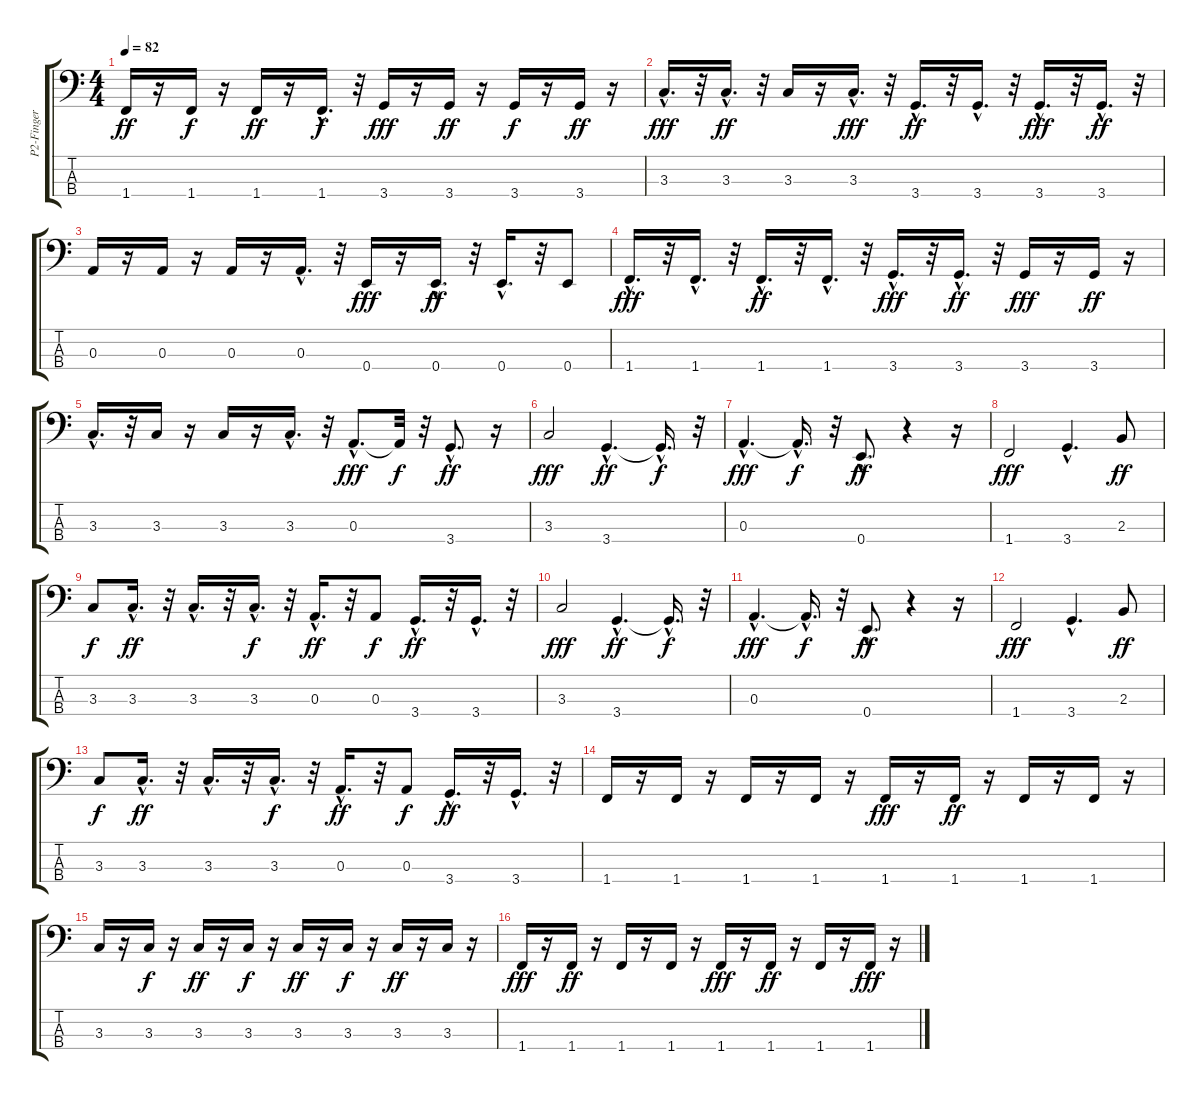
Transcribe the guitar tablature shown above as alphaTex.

\track ("P2-Finger Bass." "P2-Finger ") {instrument electricbassfinger}
\staff {score tabs}
\tuning (G2 D2 A1 E1) {hide}
\ts (4 4)
\tempo 82
\clef f4
\ks c
1.4.16{dy ff} r.16 1.4.16{dy f} r.16 1.4.16{dy ff} r.16 1.4{hac}.16{d dy f} r.32 3.4.16{dy fff} r.16 3.4.16{dy ff} r.16 3.4.16{dy f} r.16 3.4.16{dy ff} r.16 |
3.3{hac}.16{d dy fff} r.32 3.3{hac}.16{d dy ff} r.32 3.3.16 r.16 3.3{hac}.16{d dy fff} r.32 3.4{hac}.16{d dy ff} r.32 3.4{hac}.16{d} r.32 3.4{hac}.16{d dy fff} r.32 3.4{hac}.16{d dy ff} r.32 |
0.3.16 r.16 0.3.16 r.16 0.3.16 r.16 0.3{hac}.16{d} r.32 0.4.16{dy fff} r.16 0.4{hac}.16{d dy ff} r.32 0.4{hac}.16{d} r.32 0.4.8 |
1.4{hac}.16{d dy fff} r.32 1.4{hac}.16{d} r.32 1.4{hac}.16{d dy ff} r.32 1.4{hac}.16{d} r.32 3.4{hac}.16{d dy fff} r.32 3.4{hac}.16{d dy ff} r.32 3.4.16{dy fff} r.16 3.4.16{dy ff} r.16 |
3.3{hac}.16{d} r.32 3.3.16 r.16 3.3.16 r.16 3.3{hac}.16{d} r.32 0.3{hac}.8{d dy fff} 0.3{t}.32{dy f} r.32 3.4{hac}.8{d dy ff} r.16 |
3.3.2{dy fff} 3.4{hac}.4{d dy ff} 3.4{hac t}.16{d dy f} r.32 |
0.3{hac}.4{d dy fff} 0.3{hac t}.16{d dy f} r.32 0.4{hac}.8{d dy ff} r.4 r.16 |
1.4.2{dy fff} 3.4{hac}.4{d} 2.3.8{dy ff} |
3.3.8{dy f} 3.3{hac}.16{d dy ff} r.32 3.3{hac}.16{d} r.32 3.3{hac}.16{d dy f} r.32 0.3{hac}.16{d dy ff} r.32 0.3.8{dy f} 3.4{hac}.16{d dy ff} r.32 3.4{hac}.16{d} r.32 |
3.3.2{dy fff} 3.4{hac}.4{d dy ff} 3.4{hac t}.16{d dy f} r.32 |
0.3{hac}.4{d dy fff} 0.3{hac t}.16{d dy f} r.32 0.4{hac}.8{d dy ff} r.4 r.16 |
1.4.2{dy fff} 3.4{hac}.4{d} 2.3.8{dy ff} |
3.3.8{dy f} 3.3{hac}.16{d dy ff} r.32 3.3{hac}.16{d} r.32 3.3{hac}.16{d dy f} r.32 0.3{hac}.16{d dy ff} r.32 0.3.8{dy f} 3.4{hac}.16{d dy ff} r.32 3.4{hac}.16{d} r.32 |
1.4.16 r.16 1.4.16 r.16 1.4.16 r.16 1.4.16 r.16 1.4.16{dy fff} r.16 1.4.16{dy ff} r.16 1.4.16 r.16 1.4.16 r.16 |
3.3.16 r.16 3.3.16{dy f} r.16 3.3.16{dy ff} r.16 3.3.16{dy f} r.16 3.3.16{dy ff} r.16 3.3.16{dy f} r.16 3.3.16{dy ff} r.16 3.3.16 r.16 |
1.4.16{dy fff} r.16 1.4.16{dy ff} r.16 1.4.16 r.16 1.4.16 r.16 1.4.16{dy fff} r.16 1.4.16{dy ff} r.16 1.4.16 r.16 1.4.16{dy fff} r.16
